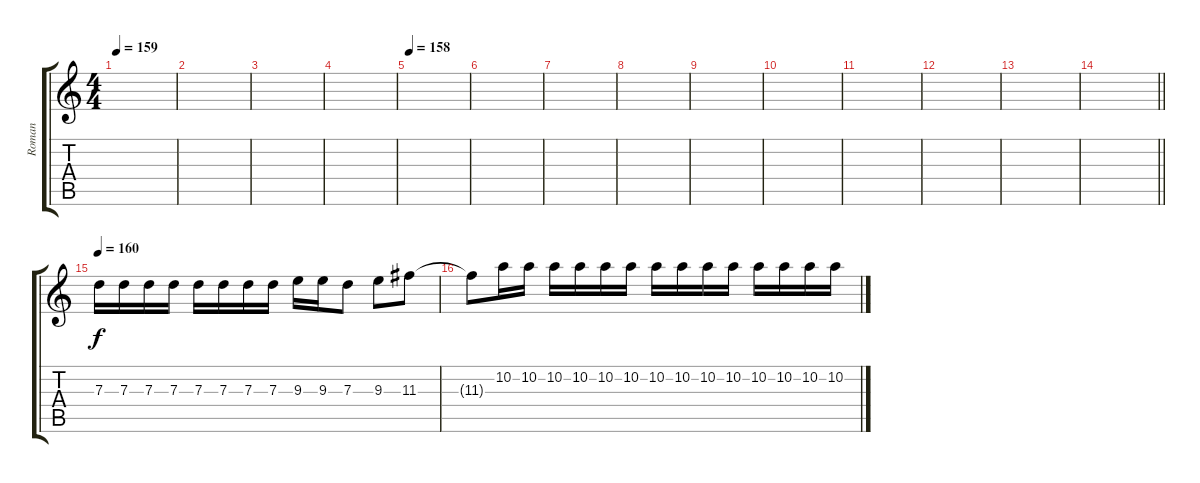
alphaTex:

\track ("Roman" "Roman") {instrument overdrivenguitar}
\staff {score tabs}
\tuning (E4 B3 G3 D3 A2 E2) {hide}
\ts (4 4)
\section ("" "")
\tempo 159
\clef g2
\ks c
|
|
|
|
\tempo 158
|
|
|
|
|
|
|
|
|
\barLineRight lightlight
|
\section ("" "")
\tempo 160
7.3.16{volume 10} 7.3.16 7.3.16 7.3.16 7.3.16 7.3.16 7.3.16 7.3.16 9.3.16 9.3.16 7.3.8 9.3.8 11.3.8 |
11.3{t}.8 10.2.16 10.2.16 10.2.16 10.2.16 10.2.16 10.2.16 10.2.16 10.2.16 10.2.16 10.2.16 10.2.16 10.2.16 10.2.16 10.2.16
